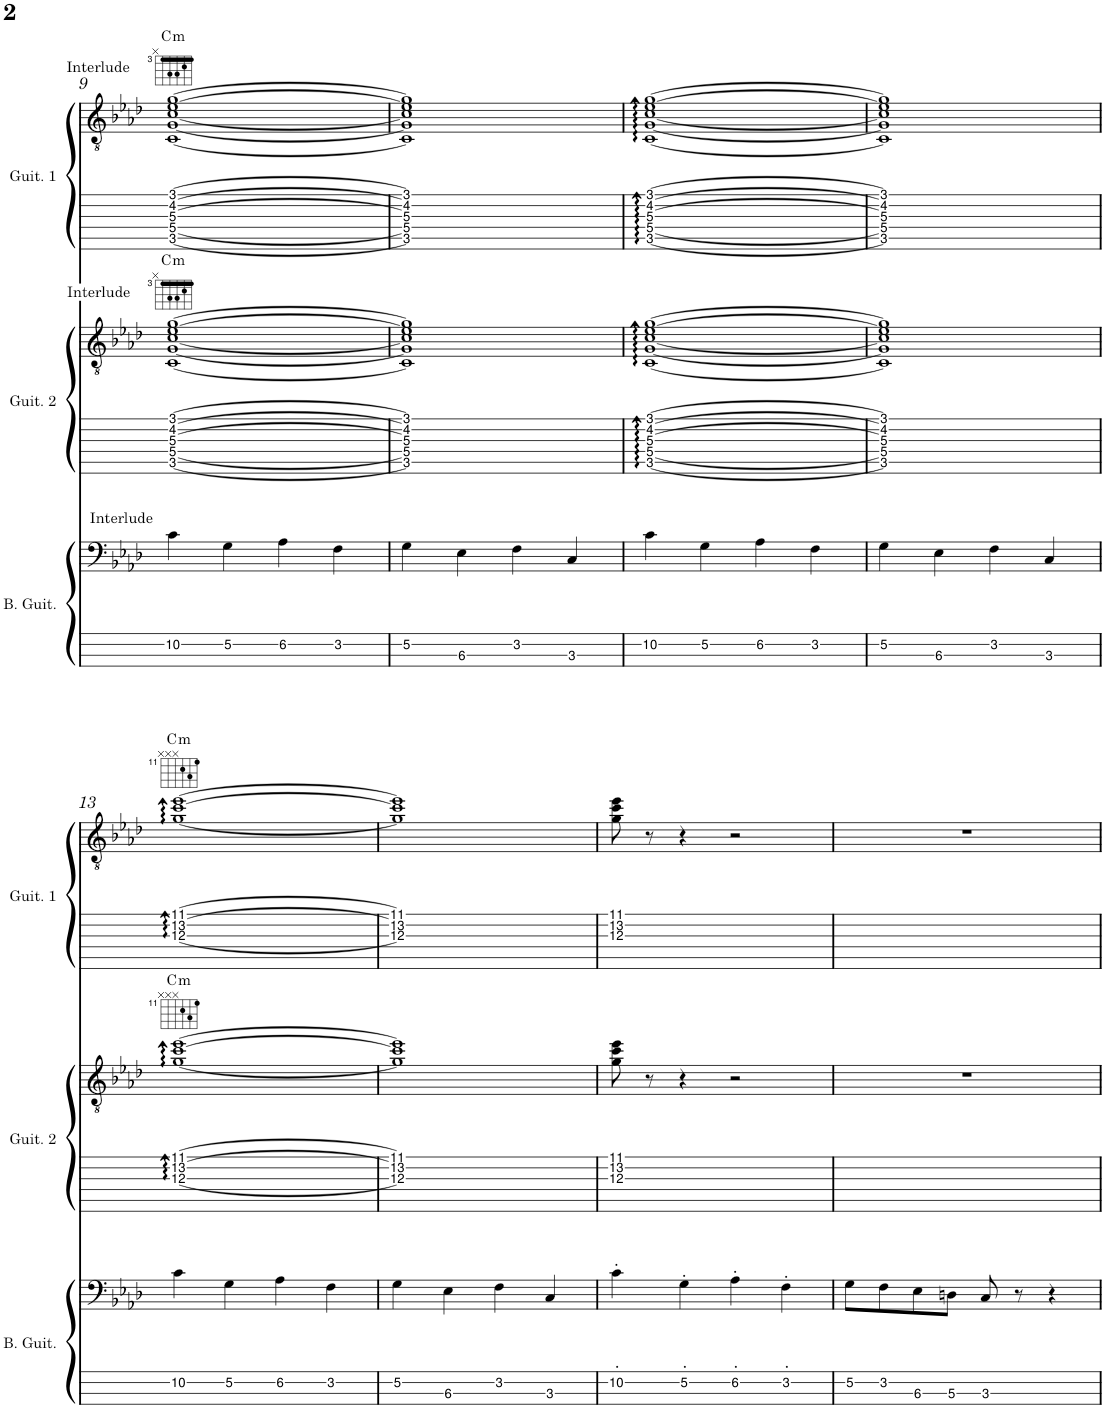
**kern	**kern	**kern	**kern	**harte	**kern	**kern	**harte
*part3	*part3	*part2	*part2	*part2	*part1	*part1	*part1
*staff6	*staff5	*staff4	*staff3	*	*staff2	*staff1	*
*I"Bass Guitar	*	*I"Guitar 2	*	*	*I"Guitar 1	*	*
*I'B. Guit.	*	*I'Guit. 2	*	*	*I'Guit. 1	*	*
!!LO:PB:g=z
*	*clefF4	*	*clefGv2	*	*	*clefGv2	*
*Trd7c12	*Trd7c12	*	*	*	*	*	*
*k[b-e-a-d-]	*k[b-e-a-d-]	*k[b-e-a-d-]	*k[b-e-a-d-]	*	*k[b-e-a-d-]	*k[b-e-a-d-]	*
*M4/4	*M4/4	*M4/4	*M4/4	*	*M4/4	*M4/4	*
=9	=9	=9	=9	=9	=9	=9	=9
!	!	!	!	!	!	!LO:TX:a:t=Interlude	!
!	!	!	!LO:TX:a:t=Interlude	!	!	!	!
!	!LO:TX:a:t=Interlude	!	!	!LO:H:kt=m	!	!	!LO:H:kt=m
4c	4c\	[1C [1G [1c [1e- [1g	[1C [1G [1c [1e- [1g	C:min	[1C [1G [1c [1e- [1g	[1C [1G [1c [1e- [1g	C:min
4G	4G\	.	.	.	.	.	.
4A-	4A-\	.	.	.	.	.	.
4F	4F\	.	.	.	.	.	.
=10	=10	=10	=10	=10	=10	=10	=10
4G	4G\	1C] 1G] 1c] 1e-] 1g]	1C] 1G] 1c] 1e-] 1g]	.	1C] 1G] 1c] 1e-] 1g]	1C] 1G] 1c] 1e-] 1g]	.
4E-	4E-\	.	.	.	.	.	.
4F	4F\	.	.	.	.	.	.
4C	4C/	.	.	.	.	.	.
=11	=11	=11	=11	=11	=11	=11	=11
4c	4c\	[1C [1G [1c [1e- [1g	[1C [1G [1c [1e- [1g	.	[1C [1G [1c [1e- [1g	[1C [1G [1c [1e- [1g	.
4G	4G\	.	.	.	.	.	.
4A-	4A-\	.	.	.	.	.	.
4F	4F\	.	.	.	.	.	.
=12	=12	=12	=12	=12	=12	=12	=12
4G	4G\	1C] 1G] 1c] 1e-] 1g]	1C] 1G] 1c] 1e-] 1g]	.	1C] 1G] 1c] 1e-] 1g]	1C] 1G] 1c] 1e-] 1g]	.
4E-	4E-\	.	.	.	.	.	.
4F	4F\	.	.	.	.	.	.
4C	4C/	.	.	.	.	.	.
!!LO:LB:g=z
=13	=13	=13	=13	=13	=13	=13	=13
!	!	!	!	!LO:H:kt=m	!	!	!LO:H:kt=m
4c	4c\	[1g [1cc [1ee-	[1g [1cc [1ee-	C:min	[1g [1cc [1ee-	[1g [1cc [1ee-	C:min
4G	4G\	.	.	.	.	.	.
4A-	4A-\	.	.	.	.	.	.
4F	4F\	.	.	.	.	.	.
=14	=14	=14	=14	=14	=14	=14	=14
4G	4G\	1g] 1cc] 1ee-]	1g] 1cc] 1ee-]	.	1g] 1cc] 1ee-]	1g] 1cc] 1ee-]	.
4E-	4E-\	.	.	.	.	.	.
4F	4F\	.	.	.	.	.	.
4C	4C/	.	.	.	.	.	.
=15	=15	=15	=15	=15	=15	=15	=15
4c'	4c'\	8g 8cc 8ee-	8g\ 8cc\ 8ee-\	.	8g 8cc 8ee-	8g\ 8cc\ 8ee-\	.
.	.	8r	8r	.	8r	8r	.
4G'	4G'\	4r	4r	.	4r	4r	.
4A-'	4A-'\	2r	2r	.	2r	2r	.
4F'	4F'\	.	.	.	.	.	.
=16	=16	=16	=16	=16	=16	=16	=16
8GL	8G\L	1r	1r	.	1r	1r	.
8FJ	8F\	.	.	.	.	.	.
8E-L	8E-\	.	.	.	.	.	.
8DJ	8Dn\J	.	.	.	.	.	.
8C	8C/	.	.	.	.	.	.
8r	8r	.	.	.	.	.	.
4r	4r	.	.	.	.	.	.
=	=	=	=	=	=	=	=
*-	*-	*-	*-	*-	*-	*-	*-
